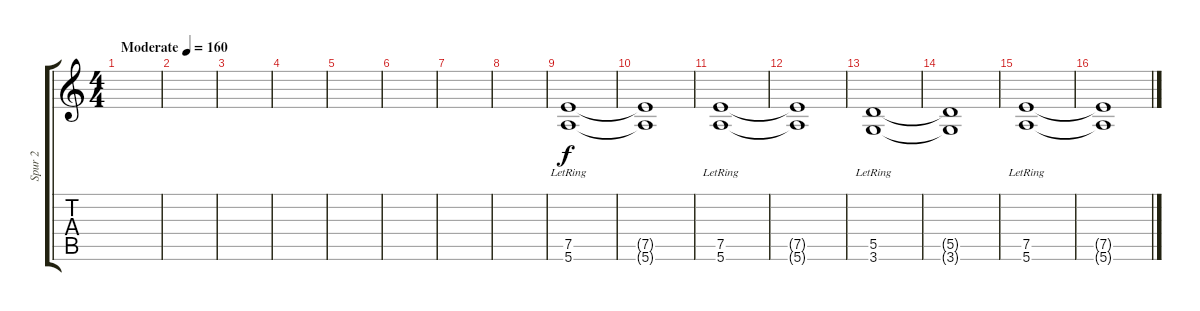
\track ("Spur 2" "Spur 2") {instrument overdrivenguitar}
\staff {score tabs}
\tuning (E4 B3 G3 D3 A2 E2) {hide}
\ts (4 4)
\tempo (160 "Moderate")
\clef g2
\ks c
|
|
|
|
|
|
|
|
(7.5{lr} 5.6{lr}).1 |
(7.5{t} 5.6{t}).1 |
(7.5{lr} 5.6{lr}).1 |
(7.5{t} 5.6{t}).1 |
(5.5{lr} 3.6{lr}).1 |
(5.5{t} 3.6{t}).1 |
(7.5{lr} 5.6{lr}).1 |
(7.5{t} 5.6{t}).1
